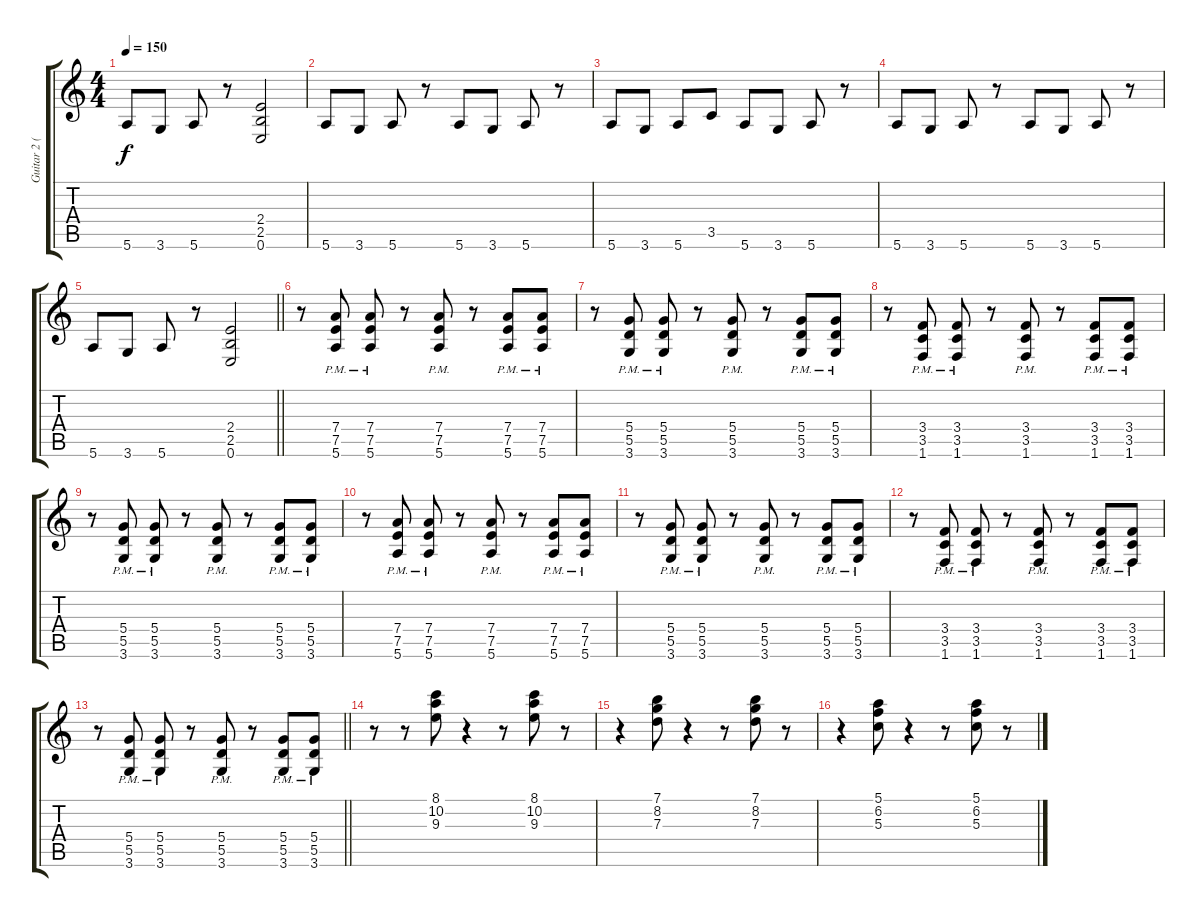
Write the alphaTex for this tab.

\track ("Guitar 2 (Dori)" "Guitar 2 (") {mute instrument distortionguitar}
\staff {score tabs}
\tuning (E4 B3 G3 D3 A2 E2) {hide}
\ts (4 4)
\tempo 150
\clef g2
\ks c
5.6.8{dy f} 3.6.8 5.6.8 r.8 (2.4 2.5 0.6).2 |
5.6.8 3.6.8 5.6.8 r.8 5.6.8 3.6.8 5.6.8 r.8 |
5.6.8 3.6.8 5.6.8 3.5.8 5.6.8 3.6.8 5.6.8 r.8 |
5.6.8 3.6.8 5.6.8 r.8 5.6.8 3.6.8 5.6.8 r.8 |
\barLineRight lightlight
5.6.8 3.6.8 5.6.8 r.8 (2.4 2.5 0.6).2 |
\section ("" "")
r.8 (7.4{pm} 7.5{pm} 5.6{pm}).8 (7.4{pm} 7.5{pm} 5.6{pm}).8 r.8 (7.4{pm} 7.5{pm} 5.6{pm}).8 r.8 (7.4{pm} 7.5{pm} 5.6{pm}).8 (7.4{pm} 7.5{pm} 5.6{pm}).8 |
r.8 (5.4{pm} 5.5{pm} 3.6{pm}).8 (5.4{pm} 5.5{pm} 3.6{pm}).8 r.8 (5.4{pm} 5.5{pm} 3.6{pm}).8 r.8 (5.4{pm} 5.5{pm} 3.6{pm}).8 (5.4{pm} 5.5{pm} 3.6{pm}).8 |
r.8 (3.4{pm} 3.5{pm} 1.6{pm}).8 (3.4{pm} 3.5{pm} 1.6{pm}).8 r.8 (3.4{pm} 3.5{pm} 1.6{pm}).8 r.8 (3.4{pm} 3.5{pm} 1.6{pm}).8 (3.4{pm} 3.5{pm} 1.6{pm}).8 |
r.8 (5.4{pm} 5.5{pm} 3.6{pm}).8 (5.4{pm} 5.5{pm} 3.6{pm}).8 r.8 (5.4{pm} 5.5{pm} 3.6{pm}).8 r.8 (5.4{pm} 5.5{pm} 3.6{pm}).8 (5.4{pm} 5.5{pm} 3.6{pm}).8 |
r.8 (7.4{pm} 7.5{pm} 5.6{pm}).8 (7.4{pm} 7.5{pm} 5.6{pm}).8 r.8 (7.4{pm} 7.5{pm} 5.6{pm}).8 r.8 (7.4{pm} 7.5{pm} 5.6{pm}).8 (7.4{pm} 7.5{pm} 5.6{pm}).8 |
r.8 (5.4{pm} 5.5{pm} 3.6{pm}).8 (5.4{pm} 5.5{pm} 3.6{pm}).8 r.8 (5.4{pm} 5.5{pm} 3.6{pm}).8 r.8 (5.4{pm} 5.5{pm} 3.6{pm}).8 (5.4{pm} 5.5{pm} 3.6{pm}).8 |
r.8 (3.4{pm} 3.5{pm} 1.6{pm}).8 (3.4{pm} 3.5{pm} 1.6{pm}).8 r.8 (3.4{pm} 3.5{pm} 1.6{pm}).8 r.8 (3.4{pm} 3.5{pm} 1.6{pm}).8 (3.4{pm} 3.5{pm} 1.6{pm}).8 |
\barLineRight lightlight
r.8 (5.4{pm} 5.5{pm} 3.6{pm}).8 (5.4{pm} 5.5{pm} 3.6{pm}).8 r.8 (5.4{pm} 5.5{pm} 3.6{pm}).8 r.8 (5.4{pm} 5.5{pm} 3.6{pm}).8 (5.4{pm} 5.5{pm} 3.6{pm}).8 |
\section ("" "")
r.8 r.8 (8.1 10.2 9.3).8 r.4 r.8 (8.1 10.2 9.3).8 r.8 |
r.4 (7.1 8.2 7.3).8 r.4 r.8 (7.1 8.2 7.3).8 r.8 |
r.4 (5.1 6.2 5.3).8 r.4 r.8 (5.1 6.2 5.3).8 r.8
